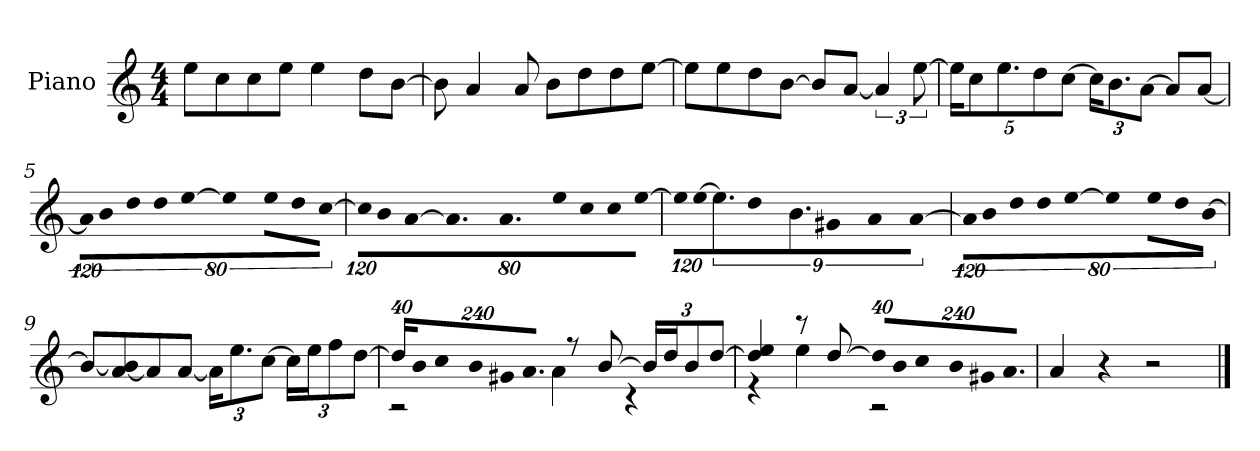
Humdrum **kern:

**kern
*part1
*staff1
*I"Piano
*I'P-no
*clefG2
*k[]
*M4/4
*MM90
=1
8ee\L
8cc\
8cc\
8ee\J
4ee\
8dd\L
[8b\J
=2
8b\]
4a/
8a/
8b\L
8dd\
8dd\
[8ee\J
=3
8ee\L]
8ee\
8dd\
[8b\J
8b/L]
[8a/J
6a/]
[12ee\
=4
*Xbrackettup
20ee\KL]
10cc\
10.ee\
10dd\
[10cc\J
24cc\KL]
12.b\
[12a\J
8a/L]
[8a/J
!!LO:LB:g=z
=5
*brackettup
!LO:N:vis=16
1920%107a\KL]
!LO:N:vis=8
640%71b\
!LO:N:vis=8
640%71dd\
!LO:N:vis=8
640%71dd\
!LO:N:vis=16
[1920%107ee\Jk
!LO:N:vis=4
1920%427ee\]
!LO:N:vis=8
640%71ee\L
!LO:N:vis=8
640%71dd\
!LO:N:vis=8
[640%71cc\J
=6
*Xbrackettup
!LO:N:vis=16
1920%107cc\KL]
!LO:N:vis=8
640%71b\
!LO:N:vis=16
[1920%107a\K
9.a\]
9.a\
!LO:N:vis=8
640%71ee\
!LO:N:vis=8
640%71cc\
!LO:N:vis=8
640%71cc\
!LO:N:vis=8
[640%71ee\J
=7
*brackettup
!LO:N:vis=16
1920%107ee\LL]
!LO:N:vis=16
[1920%107ee\J
9.ee\]
!LO:N:vis=8
640%71dd\
9.b\
!LO:N:vis=8
640%71g#X\J
!LO:N:vis=4
1920%427a/
!LO:N:vis=8
[640%71a/
=8
!LO:N:vis=16
1920%107a\KL]
!LO:N:vis=8
640%71b\
!LO:N:vis=8
640%71dd\
!LO:N:vis=8
640%71dd\
!LO:N:vis=16
[1920%107ee\Jk
!LO:N:vis=4
1920%427ee\]
!LO:N:vis=8
640%71ee\L
!LO:N:vis=8
640%71dd\
!LO:N:vis=8
[640%71b\J
!!LO:LB:g=z
=9
8b/L_
[8a/ 8b/]
8a/]
[8a/J
*Xbrackettup
24a\KL]
12.ee\
[12cc\J
24cc\LL]
24ee\J
12ff\
[12dd\J
=10
!LO:N:vis=32
*^
640%23dd/KLL]	2r
!LO:N:vis=16	!
1920%137b/	.
!LO:N:vis=32	!
640%23cc/K	.
!LO:N:vis=16	!
1920%137b/	.
!LO:N:vis=16	!
1920%137g#X/J	.
!LO:N:vis=8.	!
640%137a/J	.
8r	4a\
[8b/	.
24b/LL]	4r
24dd/J	.
12b/	.
[12dd/J	.
=11	=11
4dd/] 4ee/	4r
8r	4ee\
[8dd/	.
!LO:N:vis=32	!
640%23dd/KLL]	2r
!LO:N:vis=16	!
1920%137b/	.
!LO:N:vis=32	!
640%23cc/K	.
!LO:N:vis=16	!
1920%137b/	.
!LO:N:vis=16	!
1920%137g#X/J	.
!LO:N:vis=8.	!
640%137a/J	.
*v	*v
=12
4a/
4r
2r
==
*-
